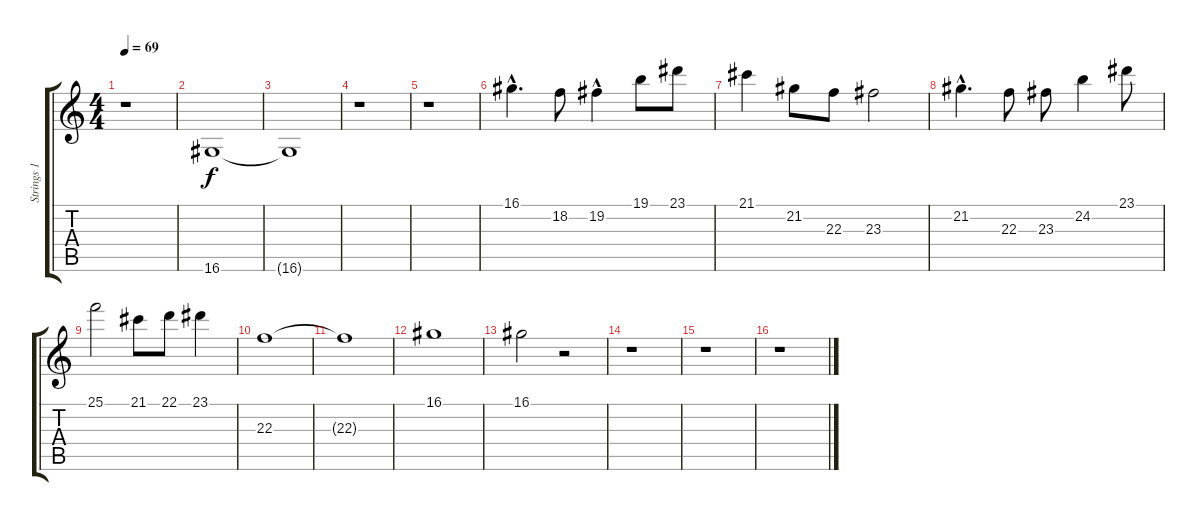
\track ("Strings 1" "Strings 1") {instrument synthstrings1}
\staff {score tabs}
\tuning (E4 B3 G3 D3 A2 E2) {hide}
\ts (4 4)
\tempo 69
\clef g2
\ks c
r.1{dy f instrument synthstrings1} |
16.6.1 |
16.6{t}.1 |
r.1 |
r.1 |
16.1{hac}.4{d} 18.2.8 19.2{hac}.4 19.1.8 23.1.8 |
21.1.4 21.2.8 22.3.8 23.3.2 |
21.2{hac}.4{d} 22.3.8 23.3.8 24.2.4 23.1.8 |
25.1.2 21.1.8 22.1.8 23.1.4 |
22.3.1 |
22.3{t}.1 |
16.1.1 |
16.1.2 r.2 |
r.1 |
r.1 |
r.1
